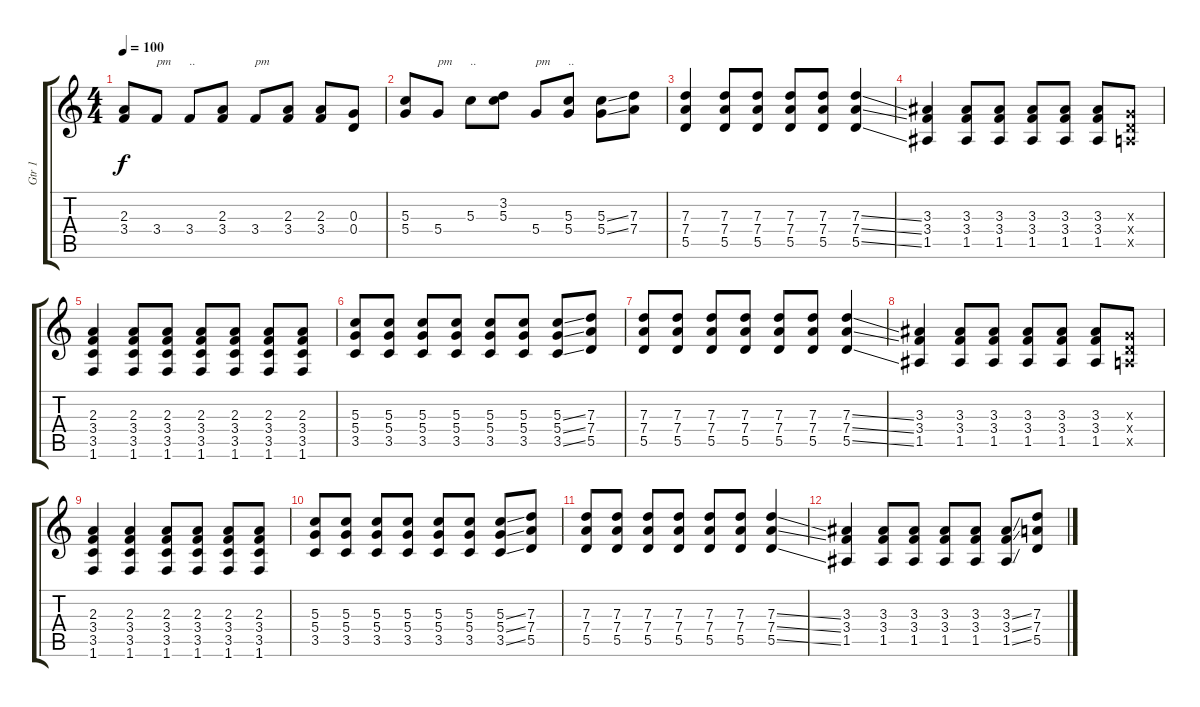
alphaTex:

\track ("Gtr 1" "Gtr 1") {instrument distortionguitar}
\staff {score tabs}
\tuning (E4 B3 G3 D3 A2 E2) {hide}
\ts (4 4)
\tempo 100
\clef g2
\ks c
(2.3 3.4).8{dy f} 3.4.8{txt "pm"} 3.4.8{txt ".."} (2.3 3.4).8 3.4.8{txt "pm"} (2.3 3.4).8 (2.3 3.4).8 (0.3 0.4).8 |
(5.3 5.4).8 5.4.8{txt "pm"} 5.3.8{txt ".."} (3.2 5.3).8 5.4.8{txt "pm"} (5.3 5.4).8{txt ".."} (5.3{ss} 5.4{ss}).8 (7.3 7.4).8 |
(7.3 7.4 5.5).4 (7.3 7.4 5.5).8 (7.3 7.4 5.5).8 (7.3 7.4 5.5).8 (7.3 7.4 5.5).8 (7.3{ss} 7.4{ss} 5.5{ss}).4 |
(3.3 3.4 1.5).4 (3.3 3.4 1.5).8 (3.3 3.4 1.5).8 (3.3 3.4 1.5).8 (3.3 3.4 1.5).8 (3.3 3.4 1.5).8 (0.3{x} 0.4{x} 0.5{x}).8 |
(2.3 3.4 3.5 1.6).4 (2.3 3.4 3.5 1.6).8 (2.3 3.4 3.5 1.6).8 (2.3 3.4 3.5 1.6).8 (2.3 3.4 3.5 1.6).8 (2.3 3.4 3.5 1.6).8 (2.3 3.4 3.5 1.6).8 |
(5.3 5.4 3.5).8 (5.3 5.4 3.5).8 (5.3 5.4 3.5).8 (5.3 5.4 3.5).8 (5.3 5.4 3.5).8 (5.3 5.4 3.5).8 (5.3{ss} 5.4{ss} 3.5{ss}).8 (7.3 7.4 5.5).8 |
(7.3 7.4 5.5).8 (7.3 7.4 5.5).8 (7.3 7.4 5.5).8 (7.3 7.4 5.5).8 (7.3 7.4 5.5).8 (7.3 7.4 5.5).8 (7.3{ss} 7.4{ss} 5.5{ss}).4 |
(3.3 3.4 1.5).4 (3.3 3.4 1.5).8 (3.3 3.4 1.5).8 (3.3 3.4 1.5).8 (3.3 3.4 1.5).8 (3.3 3.4 1.5).8 (0.3{x} 0.4{x} 0.5{x}).8 |
(2.3 3.4 3.5 1.6).4 (2.3 3.4 3.5 1.6).4 (2.3 3.4 3.5 1.6).8 (2.3 3.4 3.5 1.6).8 (2.3 3.4 3.5 1.6).8 (2.3 3.4 3.5 1.6).8 |
(5.3 5.4 3.5).8 (5.3 5.4 3.5).8 (5.3 5.4 3.5).8 (5.3 5.4 3.5).8 (5.3 5.4 3.5).8 (5.3 5.4 3.5).8 (5.3{ss} 5.4{ss} 3.5{ss}).8 (7.3 7.4 5.5).8 |
(7.3 7.4 5.5).8 (7.3 7.4 5.5).8 (7.3 7.4 5.5).8 (7.3 7.4 5.5).8 (7.3 7.4 5.5).8 (7.3 7.4 5.5).8 (7.3{ss} 7.4{ss} 5.5{ss}).4 |
(3.3 3.4 1.5).4 (3.3 3.4 1.5).8 (3.3 3.4 1.5).8 (3.3 3.4 1.5).8 (3.3 3.4 1.5).8 (3.3{ss} 3.4{ss} 1.5{ss}).8 (7.3 7.4 5.5).8
